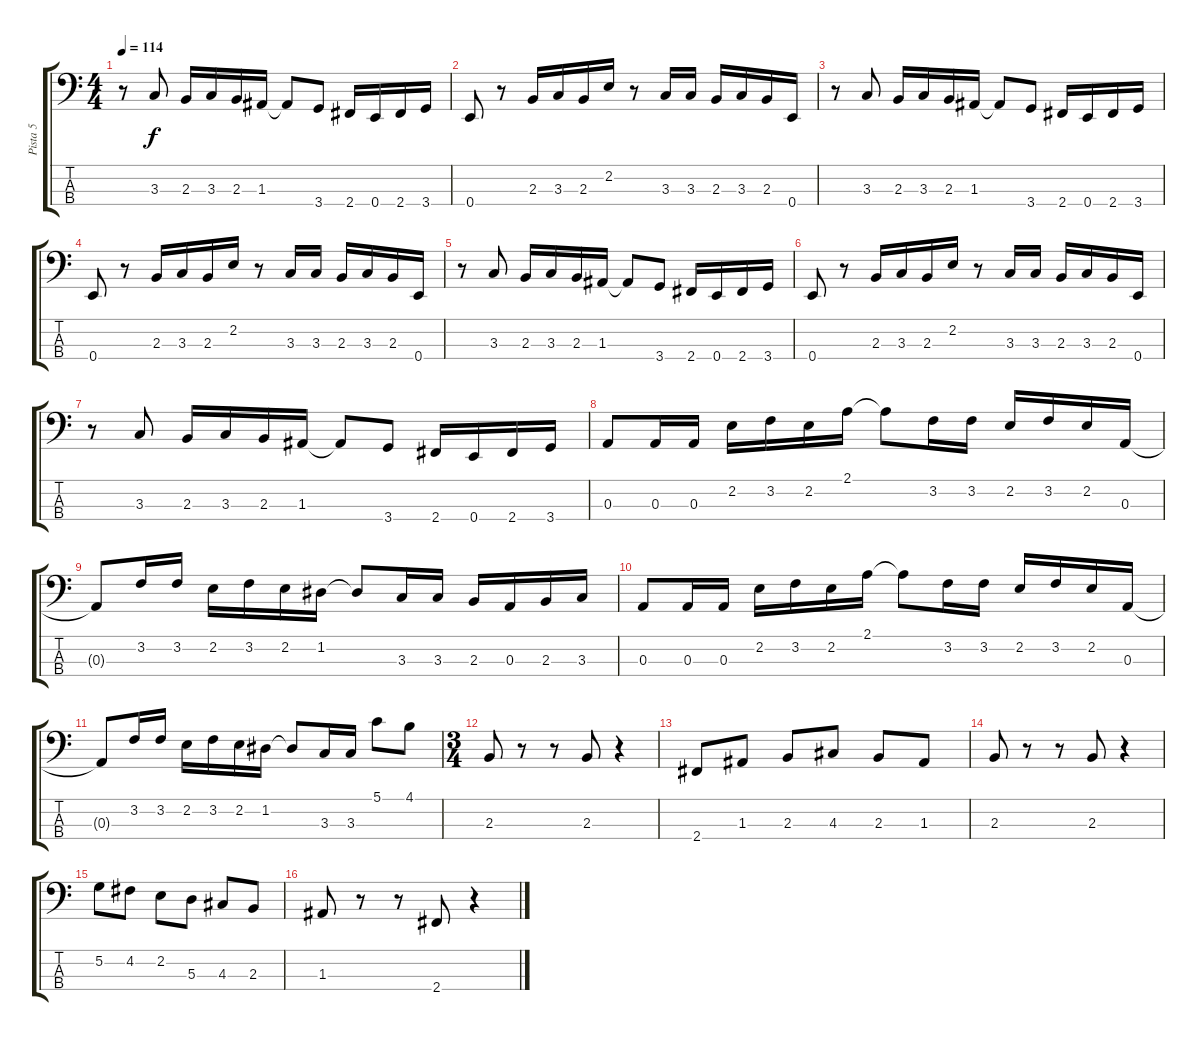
\track ("Pista 5" "Pista 5") {instrument electricbassfinger}
\staff {score tabs}
\tuning (G2 D2 A1 E1) {hide}
\ts (4 4)
\tempo 114
\clef f4
\ks c
r.8{dy f} 3.3.8 2.3.16 3.3.16 2.3.16 1.3.16 1.3{t}.8 3.4.8 2.4.16 0.4.16 2.4.16 3.4.16 |
0.4.8 r.8 2.3.16 3.3.16 2.3.16 2.2.16 r.8 3.3.16 3.3.16 2.3.16 3.3.16 2.3.16 0.4.16 |
r.8 3.3.8 2.3.16 3.3.16 2.3.16 1.3.16 1.3{t}.8 3.4.8 2.4.16 0.4.16 2.4.16 3.4.16 |
0.4.8 r.8 2.3.16 3.3.16 2.3.16 2.2.16 r.8 3.3.16 3.3.16 2.3.16 3.3.16 2.3.16 0.4.16 |
r.8 3.3.8 2.3.16 3.3.16 2.3.16 1.3.16 1.3{t}.8 3.4.8 2.4.16 0.4.16 2.4.16 3.4.16 |
0.4.8 r.8 2.3.16 3.3.16 2.3.16 2.2.16 r.8 3.3.16 3.3.16 2.3.16 3.3.16 2.3.16 0.4.16 |
r.8 3.3.8 2.3.16 3.3.16 2.3.16 1.3.16 1.3{t}.8 3.4.8 2.4.16 0.4.16 2.4.16 3.4.16 |
0.3.8 0.3.16 0.3.16 2.2.16 3.2.16 2.2.16 2.1.16 2.1{t}.8 3.2.16 3.2.16 2.2.16 3.2.16 2.2.16 0.3.16 |
0.3{t}.8 3.2.16 3.2.16 2.2.16 3.2.16 2.2.16 1.2.16 1.2{t}.8 3.3.16 3.3.16 2.3.16 0.3.16 2.3.16 3.3.16 |
0.3.8 0.3.16 0.3.16 2.2.16 3.2.16 2.2.16 2.1.16 2.1{t}.8 3.2.16 3.2.16 2.2.16 3.2.16 2.2.16 0.3.16 |
0.3{t}.8 3.2.16 3.2.16 2.2.16 3.2.16 2.2.16 1.2.16 1.2{t}.8 3.3.16 3.3.16 5.1.8 4.1.8 |
\ts (3 4)
2.3.8 r.8 r.8 2.3.8 r.4 |
2.4.8 1.3.8 2.3.8 4.3.8 2.3.8 1.3.8 |
2.3.8 r.8 r.8 2.3.8 r.4 |
5.2.8 4.2.8 2.2.8 5.3.8 4.3.8 2.3.8 |
1.3.8 r.8 r.8 2.4.8 r.4
